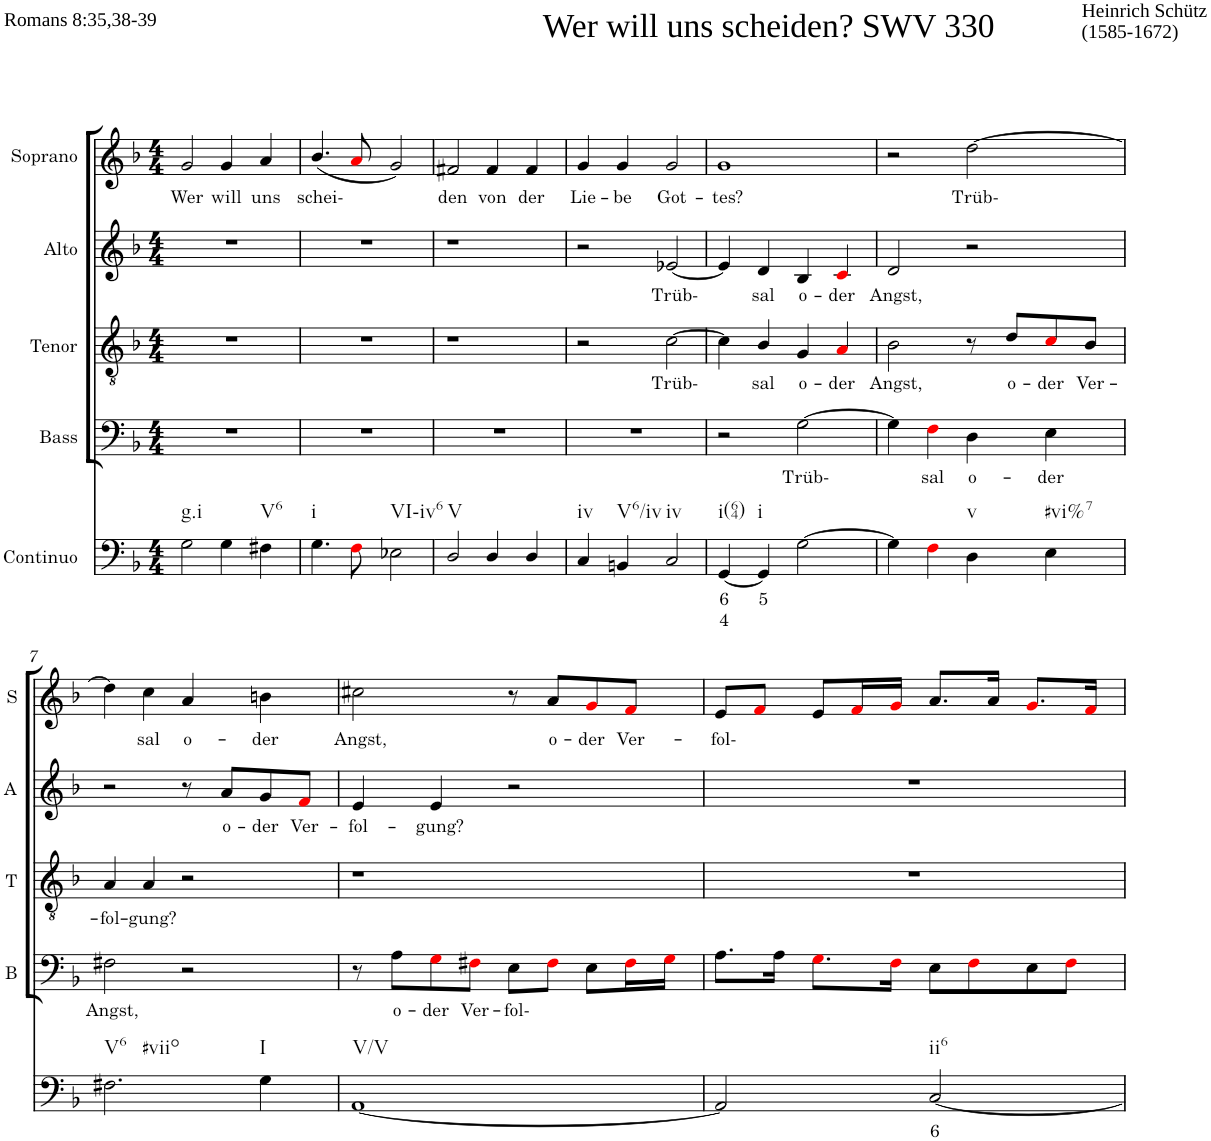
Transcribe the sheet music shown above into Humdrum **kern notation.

**kern	**text	**text	**kern	**text	**kern	**text	**kern	**text	**kern	**text
*part5	*part5	*part5	*part4	*part4	*part3	*part3	*part2	*part2	*part1	*part1
*staff5	*staff5	*staff5	*staff4	*staff4	*staff3	*staff3	*staff2	*staff2	*staff1	*staff1
*I"Continuo	*	*	*I"Bass	*	*I"Tenor	*	*I"Alto	*	*I"Soprano	*
*	*	*	*I'B	*	*I'T	*	*I'A	*	*I'S	*
*clefF4	*	*	*clefF4	*	*clefGv2	*	*clefG2	*	*clefG2	*
*k[b-]	*	*	*k[b-]	*	*k[b-]	*	*k[b-]	*	*k[b-]	*
*M4/4	*	*	*M4/4	*	*M4/4	*	*M4/4	*	*M4/4	*
=1	=1	=1	=1	=1	=1	=1	=1	=1	=1	=1
!	!	!	!	!	!	!	!	!	!LO:TX:a:t=Romans 8&colon;35,38-39	!
!	!	!	!	!	!	!	!	!	!LO:TX:a:t=Wer will uns scheiden? SWV 330	!
!	!	!	!	!	!	!	!	!	!LO:TX:a:t=Heinrich Schütz	!
!	!	!	!	!	!	!	!	!	!LO:TX:a:t=(1585-1672)	!
!LO:TX:b:t=g.i	!	!	!	!	!	!	!	!	!	!
!	!	!	!	!	!	!	!	!	!	!LO:LY:b
2G\	.	.	1r	.	1r	.	1r	.	2g/	Wer
!	!	!	!	!	!	!	!	!	!	!LO:LY:b
4G\	.	.	.	.	.	.	.	.	4g/	will
!LO:TX:b:t=V6	!	!	!	!	!	!	!	!	!	!
!	!	!	!	!	!	!	!	!	!	!LO:LY:b
4F#X\	.	.	.	.	.	.	.	.	4a/	uns
=2	=2	=2	=2	=2	=2	=2	=2	=2	=2	=2
!LO:TX:b:t=i	!	!	!	!	!	!	!	!	!	!
!	!	!	!	!	!	!	!	!	!	!LO:LY:b
4.G\	.	.	1r	.	1r	.	1r	.	(4.b-/	schei-
8Fi\	.	.	.	.	.	.	.	.	8ai/	.
!LO:TX:b:t=VI-iv6	!	!	!	!	!	!	!	!	!	!
2E-X\	.	.	.	.	.	.	.	.	2g/)	.
=3	=3	=3	=3	=3	=3	=3	=3	=3	=3	=3
!LO:TX:b:t=V	!	!	!	!	!	!	!	!	!	!
!	!	!	!	!	!	!	!	!	!	!LO:LY:b
2D/	.	.	1r	.	1r	.	1r	.	2f#X/	den
!	!	!	!	!	!	!	!	!	!	!LO:LY:b
4D/	.	.	.	.	.	.	.	.	4f#/	von
!	!	!	!	!	!	!	!	!	!	!LO:LY:b
4D/	.	.	.	.	.	.	.	.	4f#/	der
=4	=4	=4	=4	=4	=4	=4	=4	=4	=4	=4
!LO:TX:b:t=iv	!	!	!	!	!	!	!	!	!	!
!	!	!	!	!	!	!	!	!	!	!LO:LY:b
4C/	.	.	1r	.	2r	.	2r	.	4g/	Lie-
!LO:TX:b:t=V6/iv	!	!	!	!	!	!	!	!	!	!
!	!	!	!	!	!	!	!	!	!	!LO:LY:b
4BBn/	.	.	.	.	.	.	.	.	4g/	be
!LO:TX:b:t=iv	!	!	!	!	!	!	!	!	!	!
!	!	!	!	!	!	!LO:LY:b	!	!LO:LY:b	!	!LO:LY:b
2C/	.	.	.	.	[2c\	Trüb-	[2e-X/	Trüb-	2g/	Got-
=5	=5	=5	=5	=5	=5	=5	=5	=5	=5	=5
!LO:TX:b:t=i(64)	!	!	!	!	!	!	!	!	!	!
!	!LO:LY:b	!LO:LY:b	!	!	!	!	!	!	!	!LO:LY:b
[4GG/	6	4	2r	.	4c\]	.	4e-/]	.	1g	tes?
!LO:TX:b:t=i	!	!	!	!	!	!	!	!	!	!
!	!LO:LY:b	!	!	!	!	!LO:LY:b	!	!LO:LY:b	!	!
4GG/]	5	.	.	.	4B-/	sal	4d/	sal	.	.
!	!	!	!	!LO:LY:b	!	!LO:LY:b	!	!LO:LY:b	!	!
[2G\	.	.	[2G\	Trüb-	4G/	o-	4B-/	o-	.	.
!	!	!	!	!	!	!LO:LY:b	!	!LO:LY:b	!	!
.	.	.	.	.	4Ai/	der	4ci/	der	.	.
=6	=6	=6	=6	=6	=6	=6	=6	=6	=6	=6
!	!	!	!	!	!	!LO:LY:b	!	!LO:LY:b	!	!
4G\]	.	.	4G\]	.	2B-\	Angst,	2d/	Angst,	2r	.
!	!	!	!	!LO:LY:b	!	!	!	!	!	!
4Fi\	.	.	4Fi\	sal	.	.	.	.	.	.
!LO:TX:b:t=v	!	!	!	!	!	!	!	!	!	!
!	!	!	!	!LO:LY:b	!	!	!	!	!	!LO:LY:b
4D\	.	.	4D\	o-	8r	.	2r	.	[2dd\	Trüb-
!	!	!	!	!	!	!LO:LY:b	!	!	!	!
.	.	.	.	.	8d/L	o-	.	.	.	.
!LO:TX:b:t=#vi%7	!	!	!	!	!	!	!	!	!	!
!	!	!	!	!LO:LY:b	!	!LO:LY:b	!	!	!	!
4E\	.	.	4E\	der	8ci/	der	.	.	.	.
!	!	!	!	!	!	!LO:LY:b	!	!	!	!
.	.	.	.	.	8B-/J	Ver-	.	.	.	.
!!LO:LB:g=z
=7	=7	=7	=7	=7	=7	=7	=7	=7	=7	=7
!LO:TX:b:t=V6	!	!	!	!	!	!	!	!	!	!
!LO:TX:b:t=#viio	!	!	!	!	!	!	!	!	!	!
!	!	!	!	!LO:LY:b	!	!LO:LY:b	!	!	!	!
2.F#X\	.	.	2F#X\	Angst,	4A/	fol-	2r	.	4dd\]	.
!	!	!	!	!	!	!LO:LY:b	!	!	!	!LO:LY:b
.	.	.	.	.	4A/	gung?	.	.	4cc\	sal
!	!	!	!	!	!	!	!	!	!	!LO:LY:b
.	.	.	2r	.	2r	.	8r	.	4a/	o-
!	!	!	!	!	!	!	!	!LO:LY:b	!	!
.	.	.	.	.	.	.	8a/L	o-	.	.
!LO:TX:b:t=I	!	!	!	!	!	!	!	!	!	!
!	!	!	!	!	!	!	!	!LO:LY:b	!	!LO:LY:b
4G\	.	.	.	.	.	.	8g/	der	4bn\	der
!	!	!	!	!	!	!	!	!LO:LY:b	!	!
.	.	.	.	.	.	.	8fi/J	Ver-	.	.
=8	=8	=8	=8	=8	=8	=8	=8	=8	=8	=8
!LO:TX:b:t=V/V	!	!	!	!	!	!	!	!	!	!
!	!	!	!	!	!	!	!	!LO:LY:b	!	!LO:LY:b
[1AA	.	.	8r	.	1r	.	4e/	fol-	2cc#X\	Angst,
!	!	!	!	!LO:LY:b	!	!	!	!	!	!
.	.	.	8A\L	o-	.	.	.	.	.	.
!	!	!	!	!LO:LY:b	!	!	!	!LO:LY:b	!	!
.	.	.	8Gi\	der	.	.	4e/	gung?	.	.
!	!	!	!	!LO:LY:b	!	!	!	!	!	!
.	.	.	8F#Xi\J	Ver-	.	.	.	.	.	.
!	!	!	!	!LO:LY:b	!	!	!	!	!	!
.	.	.	8E\L	fol-	.	.	2r	.	8r	.
!	!	!	!	!	!	!	!	!	!	!LO:LY:b
.	.	.	8F#i\J	.	.	.	.	.	8a/L	o-
!	!	!	!	!	!	!	!	!	!	!LO:LY:b
.	.	.	8E\L	.	.	.	.	.	8gi/	der
!	!	!	!	!	!	!	!	!	!	!LO:LY:b
.	.	.	16F#i\L	.	.	.	.	.	8fi/J	Ver-
.	.	.	16Gi\JJ	.	.	.	.	.	.	.
=9	=9	=9	=9	=9	=9	=9	=9	=9	=9	=9
!	!	!	!	!	!	!	!	!	!	!LO:LY:b
2AA/]	.	.	8.A\L	.	1r	.	1r	.	8e/L	fol-
.	.	.	.	.	.	.	.	.	8fi/J	.
.	.	.	16A\Jk	.	.	.	.	.	.	.
.	.	.	8.Gi\L	.	.	.	.	.	8e/L	.
.	.	.	.	.	.	.	.	.	16fi/L	.
.	.	.	16Fi\Jk	.	.	.	.	.	16gi/JJ	.
!LO:TX:b:t=ii6	!	!	!	!	!	!	!	!	!	!
!	!LO:LY:b	!	!	!	!	!	!	!	!	!
[2C/	6	.	8E\L	.	.	.	.	.	8.a/L	.
.	.	.	8Fi\	.	.	.	.	.	.	.
.	.	.	.	.	.	.	.	.	16a/Jk	.
.	.	.	8E\	.	.	.	.	.	8.gi/L	.
.	.	.	8Fi\J	.	.	.	.	.	.	.
.	.	.	.	.	.	.	.	.	16fi/Jk	.
=	=	=	=	=	=	=	=	=	=	=
*-	*-	*-	*-	*-	*-	*-	*-	*-	*-	*-
